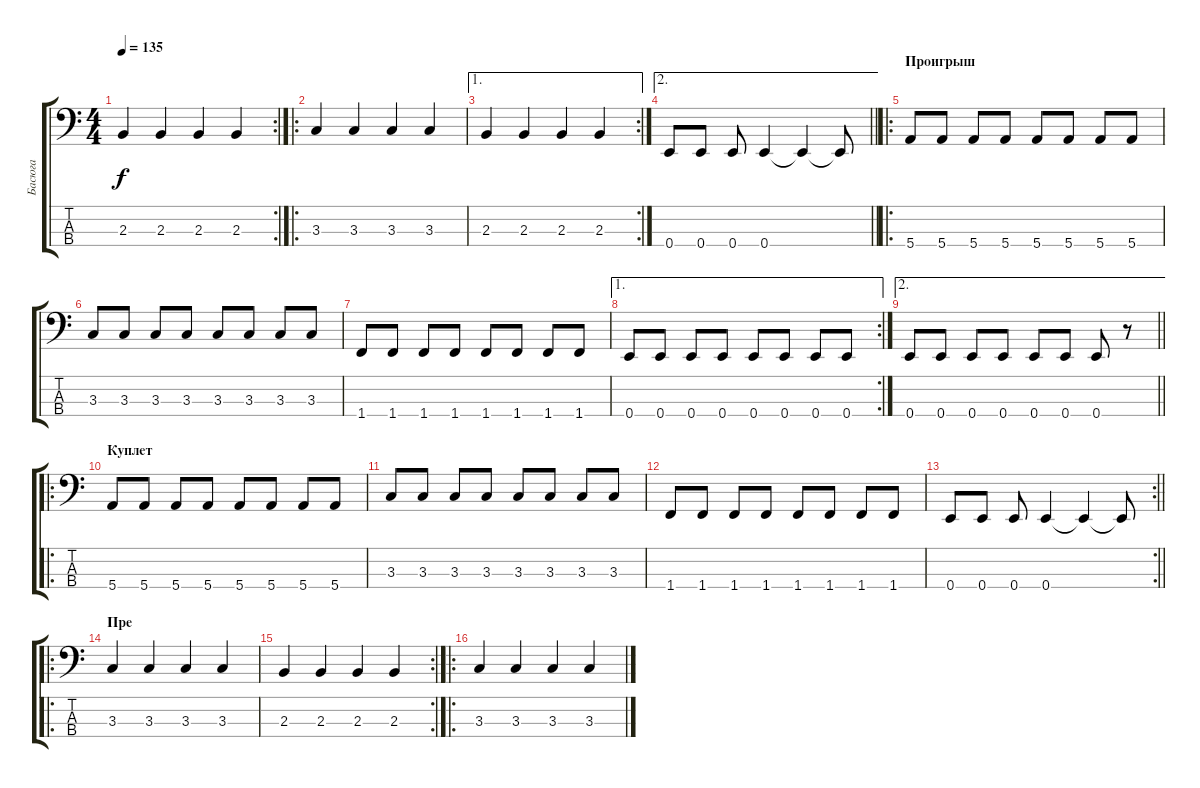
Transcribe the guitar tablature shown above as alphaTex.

\track ("Басюга" "Басюга") {instrument electricbasspick}
\staff {score tabs}
\tuning (G2 D2 A1 E1) {hide}
\rc 2
\ts (4 4)
\tempo 135
\clef f4
\ks c
2.3.4{dy f} 2.3.4 2.3.4 2.3.4 |
\ro
3.3.4 3.3.4 3.3.4 3.3.4 |
\ae 1
\rc 2
2.3.4 2.3.4 2.3.4 2.3.4 |
\ae 2
\barLineRight lightlight
0.4.8 0.4.8 0.4.8 0.4.4 0.4{t}.4 0.4{t}.8 |
\ro
\section ("" "Проигрыш")
5.4.8 5.4.8 5.4.8 5.4.8 5.4.8 5.4.8 5.4.8 5.4.8 |
3.3.8 3.3.8 3.3.8 3.3.8 3.3.8 3.3.8 3.3.8 3.3.8 |
1.4.8 1.4.8 1.4.8 1.4.8 1.4.8 1.4.8 1.4.8 1.4.8 |
\ae 1
\rc 2
0.4.8 0.4.8 0.4.8 0.4.8 0.4.8 0.4.8 0.4.8 0.4.8 |
\ae 2
\barLineRight lightlight
0.4.8 0.4.8 0.4.8 0.4.8 0.4.8 0.4.8 0.4.8 r.8 |
\ro
\section ("" "Куплет")
5.4.8 5.4.8 5.4.8 5.4.8 5.4.8 5.4.8 5.4.8 5.4.8 |
3.3.8 3.3.8 3.3.8 3.3.8 3.3.8 3.3.8 3.3.8 3.3.8 |
1.4.8 1.4.8 1.4.8 1.4.8 1.4.8 1.4.8 1.4.8 1.4.8 |
\rc 2
\barLineRight lightlight
0.4.8 0.4.8 0.4.8 0.4.4 0.4{t}.4 0.4{t}.8 |
\ro
\section ("" "Пре")
3.3.4 3.3.4 3.3.4 3.3.4 |
\rc 2
2.3.4 2.3.4 2.3.4 2.3.4 |
\ro
3.3.4 3.3.4 3.3.4 3.3.4
